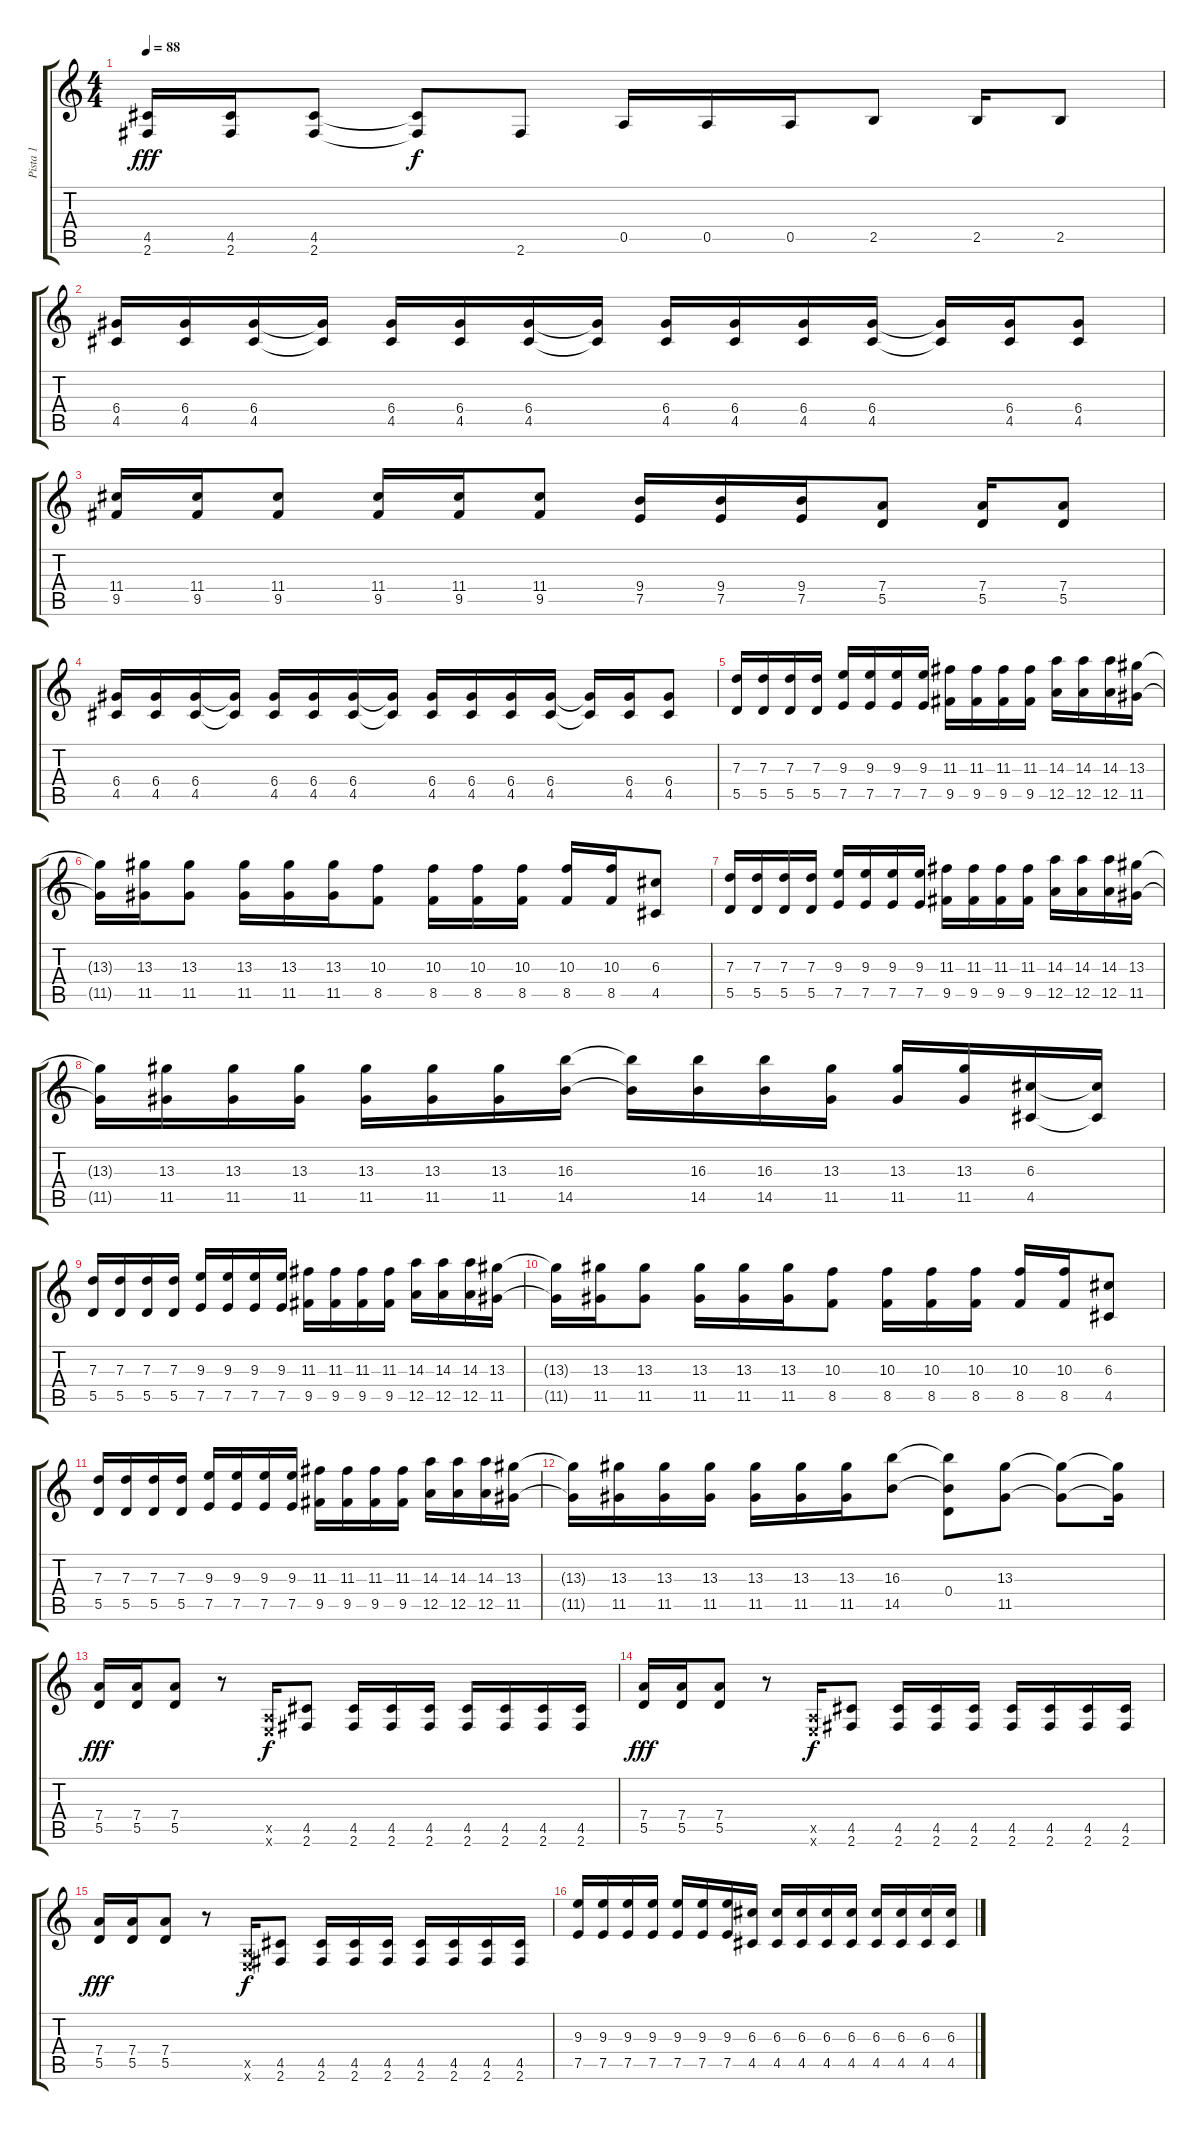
\track ("Pista 1" "Pista 1") {instrument distortionguitar}
\staff {score tabs}
\tuning (E4 B3 G3 D3 A2 E2) {hide}
\ts (4 4)
\tempo 88
\clef g2
\ks c
(4.5 2.6).16{dy fff volume 15} (4.5 2.6).16 (4.5 2.6).8 (4.5{t} 2.6{t}).8{dy f} 2.6.8 0.5.16 0.5.16 0.5.16 2.5.8 2.5.16 2.5.8 |
(6.4 4.5).16 (6.4 4.5).16 (6.4 4.5).16 (6.4{t} 4.5{t}).16 (6.4 4.5).16 (6.4 4.5).16 (6.4 4.5).16 (6.4{t} 4.5{t}).16 (6.4 4.5).16 (6.4 4.5).16 (6.4 4.5).16 (6.4 4.5).16 (6.4{t} 4.5{t}).16 (6.4 4.5).16 (6.4 4.5).8 |
(11.4 9.5).16 (11.4 9.5).16 (11.4 9.5).8 (11.4 9.5).16 (11.4 9.5).16 (11.4 9.5).8 (9.4 7.5).16 (9.4 7.5).16 (9.4 7.5).16 (7.4 5.5).8 (7.4 5.5).16 (7.4 5.5).8 |
(6.4 4.5).16 (6.4 4.5).16 (6.4 4.5).16 (6.4{t} 4.5{t}).16 (6.4 4.5).16 (6.4 4.5).16 (6.4 4.5).16 (6.4{t} 4.5{t}).16 (6.4 4.5).16 (6.4 4.5).16 (6.4 4.5).16 (6.4 4.5).16 (6.4{t} 4.5{t}).16 (6.4 4.5).16 (6.4 4.5).8 |
(7.3 5.5).16 (7.3 5.5).16 (7.3 5.5).16 (7.3 5.5).16 (9.3 7.5).16 (9.3 7.5).16 (9.3 7.5).16 (9.3 7.5).16 (11.3 9.5).16 (11.3 9.5).16 (11.3 9.5).16 (11.3 9.5).16 (14.3 12.5).16 (14.3 12.5).16 (14.3 12.5).16 (13.3 11.5).16 |
(13.3{t} 11.5{t}).16 (13.3 11.5).16 (13.3 11.5).8 (13.3 11.5).16 (13.3 11.5).16 (13.3 11.5).16 (10.3 8.5).8 (10.3 8.5).16 (10.3 8.5).16 (10.3 8.5).16 (10.3 8.5).16 (10.3 8.5).16 (6.3 4.5).8 |
(7.3 5.5).16 (7.3 5.5).16 (7.3 5.5).16 (7.3 5.5).16 (9.3 7.5).16 (9.3 7.5).16 (9.3 7.5).16 (9.3 7.5).16 (11.3 9.5).16 (11.3 9.5).16 (11.3 9.5).16 (11.3 9.5).16 (14.3 12.5).16 (14.3 12.5).16 (14.3 12.5).16 (13.3 11.5).16 |
(13.3{t} 11.5{t}).16 (13.3 11.5).16 (13.3 11.5).16 (13.3 11.5).16 (13.3 11.5).16 (13.3 11.5).16 (13.3 11.5).16 (16.3 14.5).16 (16.3{t} 14.5{t}).16 (16.3 14.5).16 (16.3 14.5).16 (13.3 11.5).16 (13.3 11.5).16 (13.3 11.5).16 (6.3 4.5).16 (6.3{t} 4.5{t}).16 |
(7.3 5.5).16 (7.3 5.5).16 (7.3 5.5).16 (7.3 5.5).16 (9.3 7.5).16 (9.3 7.5).16 (9.3 7.5).16 (9.3 7.5).16 (11.3 9.5).16 (11.3 9.5).16 (11.3 9.5).16 (11.3 9.5).16 (14.3 12.5).16 (14.3 12.5).16 (14.3 12.5).16 (13.3 11.5).16 |
(13.3{t} 11.5{t}).16 (13.3 11.5).16 (13.3 11.5).8 (13.3 11.5).16 (13.3 11.5).16 (13.3 11.5).16 (10.3 8.5).8 (10.3 8.5).16 (10.3 8.5).16 (10.3 8.5).16 (10.3 8.5).16 (10.3 8.5).16 (6.3 4.5).8 |
(7.3 5.5).16 (7.3 5.5).16 (7.3 5.5).16 (7.3 5.5).16 (9.3 7.5).16 (9.3 7.5).16 (9.3 7.5).16 (9.3 7.5).16 (11.3 9.5).16 (11.3 9.5).16 (11.3 9.5).16 (11.3 9.5).16 (14.3 12.5).16 (14.3 12.5).16 (14.3 12.5).16 (13.3 11.5).16 |
(13.3{t} 11.5{t}).16 (13.3 11.5).16 (13.3 11.5).16 (13.3 11.5).16 (13.3 11.5).16 (13.3 11.5).16 (13.3 11.5).16 (16.3 14.5).8 (16.3{t} 0.4 14.5{t}).8 (13.3 11.5).8 (13.3{t} 11.5{t}).8 (13.3{t} 11.5{t}).16 |
(7.4 5.5).16{dy fff} (7.4 5.5).16 (7.4 5.5).8 r.8 (0.5{x} 0.6{x}).16{dy f} (4.5 2.6).8 (4.5 2.6).16 (4.5 2.6).16 (4.5 2.6).16 (4.5 2.6).16 (4.5 2.6).16 (4.5 2.6).16 (4.5 2.6).16 |
(7.4 5.5).16{dy fff} (7.4 5.5).16 (7.4 5.5).8 r.8 (0.5{x} 0.6{x}).16{dy f} (4.5 2.6).8 (4.5 2.6).16 (4.5 2.6).16 (4.5 2.6).16 (4.5 2.6).16 (4.5 2.6).16 (4.5 2.6).16 (4.5 2.6).16 |
(7.4 5.5).16{dy fff} (7.4 5.5).16 (7.4 5.5).8 r.8 (0.5{x} 0.6{x}).16{dy f} (4.5 2.6).8 (4.5 2.6).16 (4.5 2.6).16 (4.5 2.6).16 (4.5 2.6).16 (4.5 2.6).16 (4.5 2.6).16 (4.5 2.6).16 |
(9.3 7.5).16 (9.3 7.5).16 (9.3 7.5).16 (9.3 7.5).16 (9.3 7.5).16 (9.3 7.5).16 (9.3 7.5).16 (6.3 4.5).16 (6.3 4.5).16 (6.3 4.5).16 (6.3 4.5).16 (6.3 4.5).16 (6.3 4.5).16 (6.3 4.5).16 (6.3 4.5).16 (6.3 4.5).16
